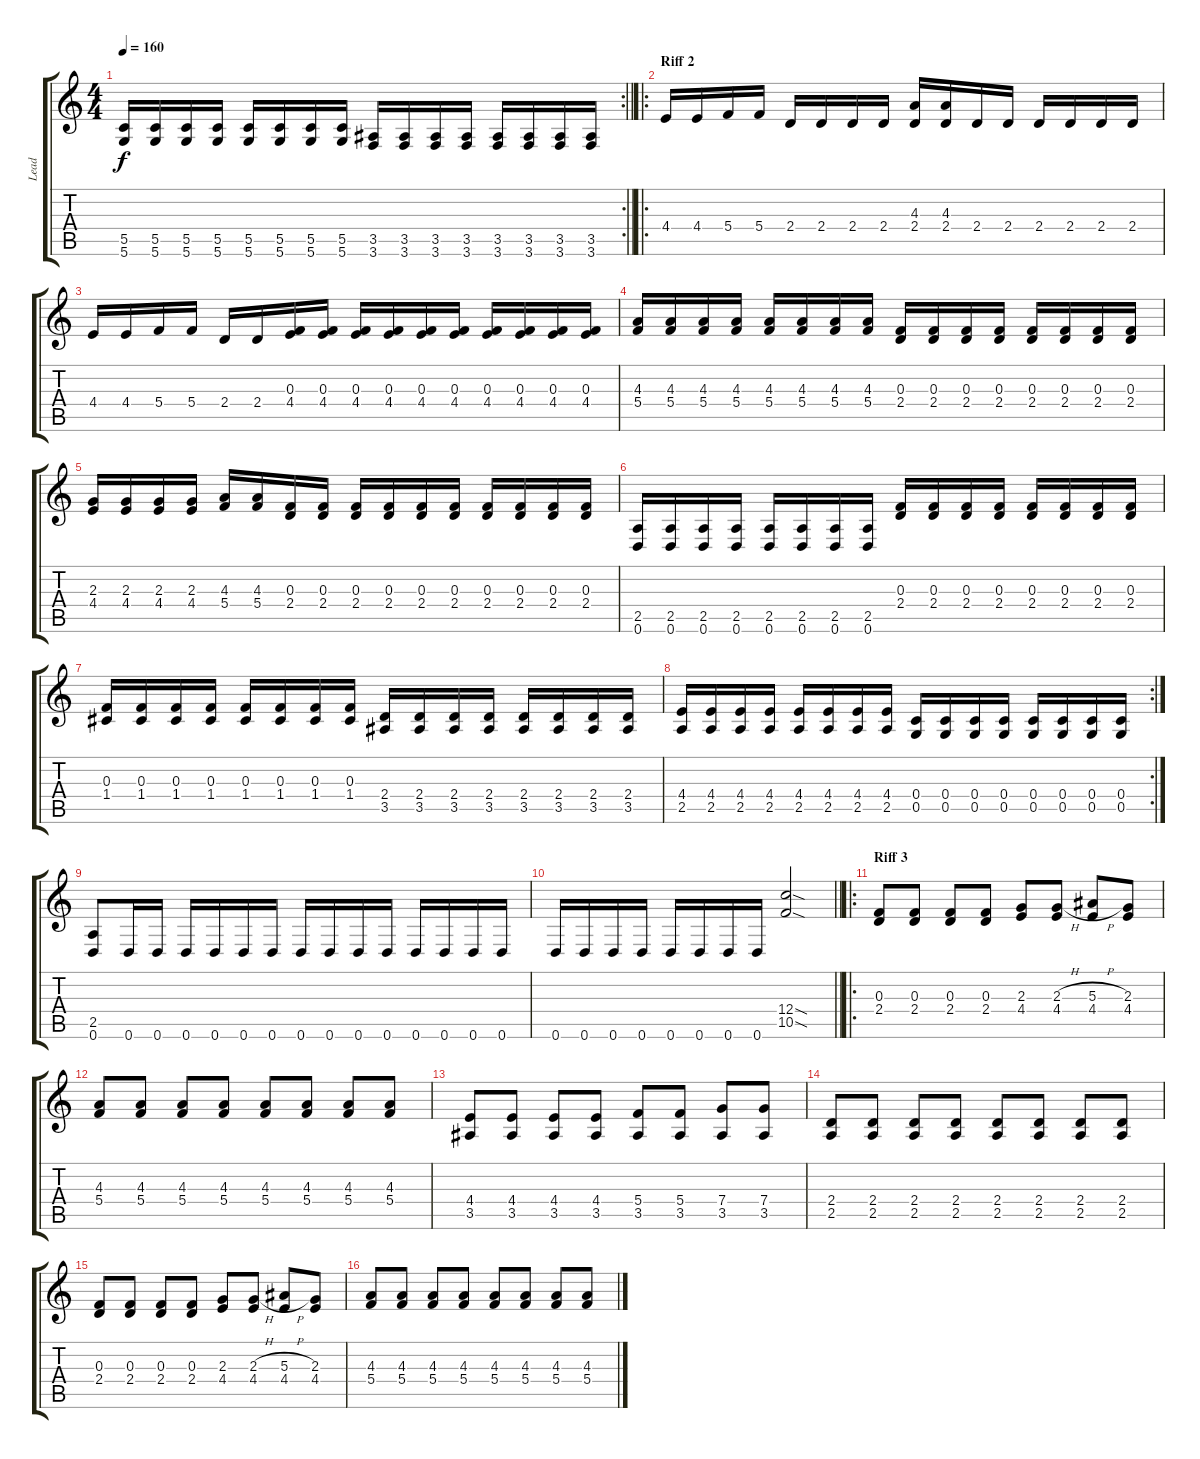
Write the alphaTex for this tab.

\track ("Lead" "Lead") {instrument distortionguitar}
\staff {score tabs}
\tuning (D4 A3 F3 C3 G2 D2) {hide}
\rc 2
\ts (4 4)
\tempo 160
\clef g2
\barLineRight lightlight
\ks c
(5.5 5.6).16{dy f} (5.5 5.6).16 (5.5 5.6).16 (5.5 5.6).16 (5.5 5.6).16 (5.5 5.6).16 (5.5 5.6).16 (5.5 5.6).16 (3.5 3.6).16 (3.5 3.6).16 (3.5 3.6).16 (3.5 3.6).16 (3.5 3.6).16 (3.5 3.6).16 (3.5 3.6).16 (3.5 3.6).16 |
\ro
\section ("" "Riff 2")
4.4.16 4.4.16 5.4.16 5.4.16 2.4.16 2.4.16 2.4.16 2.4.16 (4.3 2.4).16 (4.3 2.4).16 2.4.16 2.4.16 2.4.16 2.4.16 2.4.16 2.4.16 |
4.4.16 4.4.16 5.4.16 5.4.16 2.4.16 2.4.16 (0.3 4.4).16 (0.3 4.4).16 (0.3 4.4).16 (0.3 4.4).16 (0.3 4.4).16 (0.3 4.4).16 (0.3 4.4).16 (0.3 4.4).16 (0.3 4.4).16 (0.3 4.4).16 |
(4.3 5.4).16 (4.3 5.4).16 (4.3 5.4).16 (4.3 5.4).16 (4.3 5.4).16 (4.3 5.4).16 (4.3 5.4).16 (4.3 5.4).16 (0.3 2.4).16 (0.3 2.4).16 (0.3 2.4).16 (0.3 2.4).16 (0.3 2.4).16 (0.3 2.4).16 (0.3 2.4).16 (0.3 2.4).16 |
(2.3 4.4).16 (2.3 4.4).16 (2.3 4.4).16 (2.3 4.4).16 (4.3 5.4).16 (4.3 5.4).16 (0.3 2.4).16 (0.3 2.4).16 (0.3 2.4).16 (0.3 2.4).16 (0.3 2.4).16 (0.3 2.4).16 (0.3 2.4).16 (0.3 2.4).16 (0.3 2.4).16 (0.3 2.4).16 |
(2.5 0.6).16 (2.5 0.6).16 (2.5 0.6).16 (2.5 0.6).16 (2.5 0.6).16 (2.5 0.6).16 (2.5 0.6).16 (2.5 0.6).16 (0.3 2.4).16 (0.3 2.4).16 (0.3 2.4).16 (0.3 2.4).16 (0.3 2.4).16 (0.3 2.4).16 (0.3 2.4).16 (0.3 2.4).16 |
(0.3 1.4).16 (0.3 1.4).16 (0.3 1.4).16 (0.3 1.4).16 (0.3 1.4).16 (0.3 1.4).16 (0.3 1.4).16 (0.3 1.4).16 (2.4 3.5).16 (2.4 3.5).16 (2.4 3.5).16 (2.4 3.5).16 (2.4 3.5).16 (2.4 3.5).16 (2.4 3.5).16 (2.4 3.5).16 |
\rc 2
(4.4 2.5).16 (4.4 2.5).16 (4.4 2.5).16 (4.4 2.5).16 (4.4 2.5).16 (4.4 2.5).16 (4.4 2.5).16 (4.4 2.5).16 (0.4 0.5).16 (0.4 0.5).16 (0.4 0.5).16 (0.4 0.5).16 (0.4 0.5).16 (0.4 0.5).16 (0.4 0.5).16 (0.4 0.5).16 |
(2.5 0.6).8 0.6.16 0.6.16 0.6.16 0.6.16 0.6.16 0.6.16 0.6.16 0.6.16 0.6.16 0.6.16 0.6.16 0.6.16 0.6.16 0.6.16 |
\barLineRight lightlight
0.6.16 0.6.16 0.6.16 0.6.16 0.6.16 0.6.16 0.6.16 0.6.16 (12.4{sod} 10.5{sod}).2 |
\ro
\section ("" "Riff 3")
(0.3 2.4).8 (0.3 2.4).8 (0.3 2.4).8 (0.3 2.4).8 (2.3 4.4).8 (2.3{h} 4.4).8 (5.3{h} 4.4).8 (2.3 4.4).8 |
(4.3 5.4).8 (4.3 5.4).8 (4.3 5.4).8 (4.3 5.4).8 (4.3 5.4).8 (4.3 5.4).8 (4.3 5.4).8 (4.3 5.4).8 |
(4.4 3.5).8 (4.4 3.5).8 (4.4 3.5).8 (4.4 3.5).8 (5.4 3.5).8 (5.4 3.5).8 (7.4 3.5).8 (7.4 3.5).8 |
(2.4 2.5).8 (2.4 2.5).8 (2.4 2.5).8 (2.4 2.5).8 (2.4 2.5).8 (2.4 2.5).8 (2.4 2.5).8 (2.4 2.5).8 |
(0.3 2.4).8 (0.3 2.4).8 (0.3 2.4).8 (0.3 2.4).8 (2.3 4.4).8 (2.3{h} 4.4).8 (5.3{h} 4.4).8 (2.3 4.4).8 |
(4.3 5.4).8 (4.3 5.4).8 (4.3 5.4).8 (4.3 5.4).8 (4.3 5.4).8 (4.3 5.4).8 (4.3 5.4).8 (4.3 5.4).8
